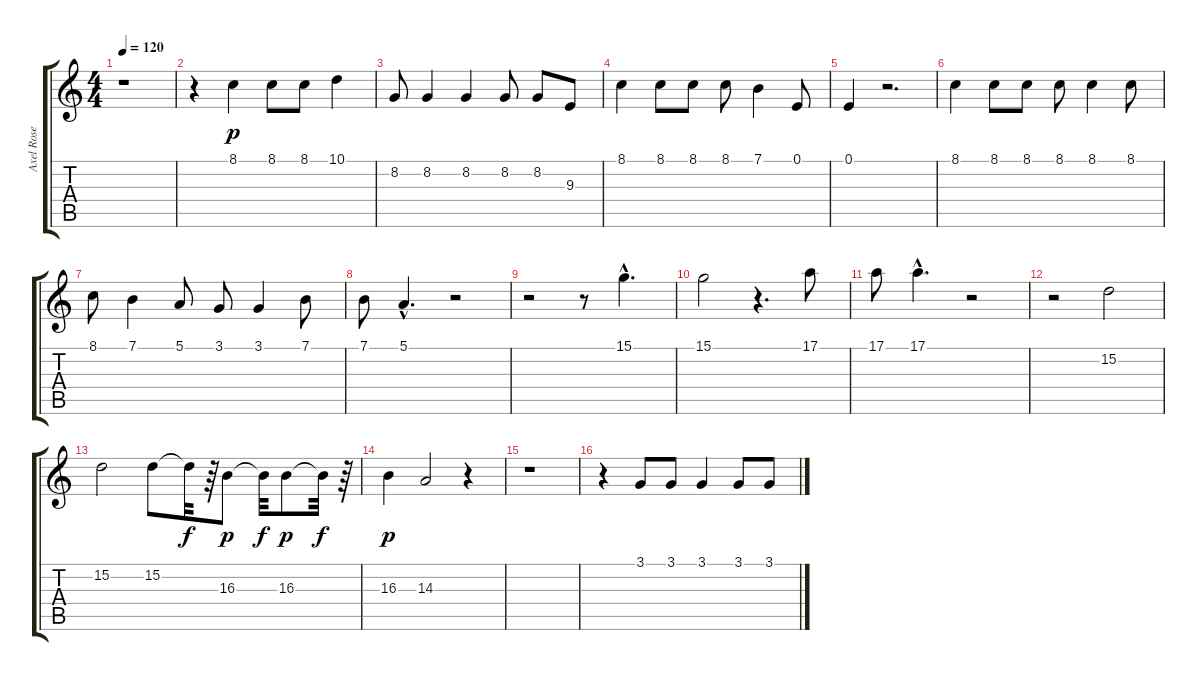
\track ("Axel Rose" "Axel Rose") {instrument whistle}
\staff {score tabs}
\tuning (E4 B3 G3 D3 A2 E2) {hide}
\ts (4 4)
\tempo 120
\clef g2
\ks c
r.1{dy p} |
r.4 8.1.4 8.1.8 8.1.8 10.1.4 |
8.2.8 8.2.4 8.2.4 8.2.8 8.2.8 9.3.8 |
8.1.4 8.1.8 8.1.8 8.1.8 7.1.4 0.1.8 |
0.1.4 r.2{d} |
8.1.4 8.1.8 8.1.8 8.1.8 8.1.4 8.1.8 |
8.1.8 7.1.4 5.1.8 3.1.8 3.1.4 7.1.8 |
7.1.8 5.1{hac}.4{d} r.2 |
r.2 r.8 15.1{hac}.4{d} |
15.1.2 r.4{d} 17.1.8 |
17.1.8 17.1{hac}.4{d} r.2 |
r.2 15.2.2 |
15.2.2 15.2.8 15.2{t}.32{dy f} r.64 16.3.8{dy p} 16.3{t}.32{dy f} 16.3.8{dy p} 16.3{t}.32{dy f} r.64 |
16.3.4{dy p} 14.3.2 r.4 |
r.1 |
r.4 3.1.8{instrument synthvoice} 3.1.8 3.1.4 3.1.8 3.1.8
